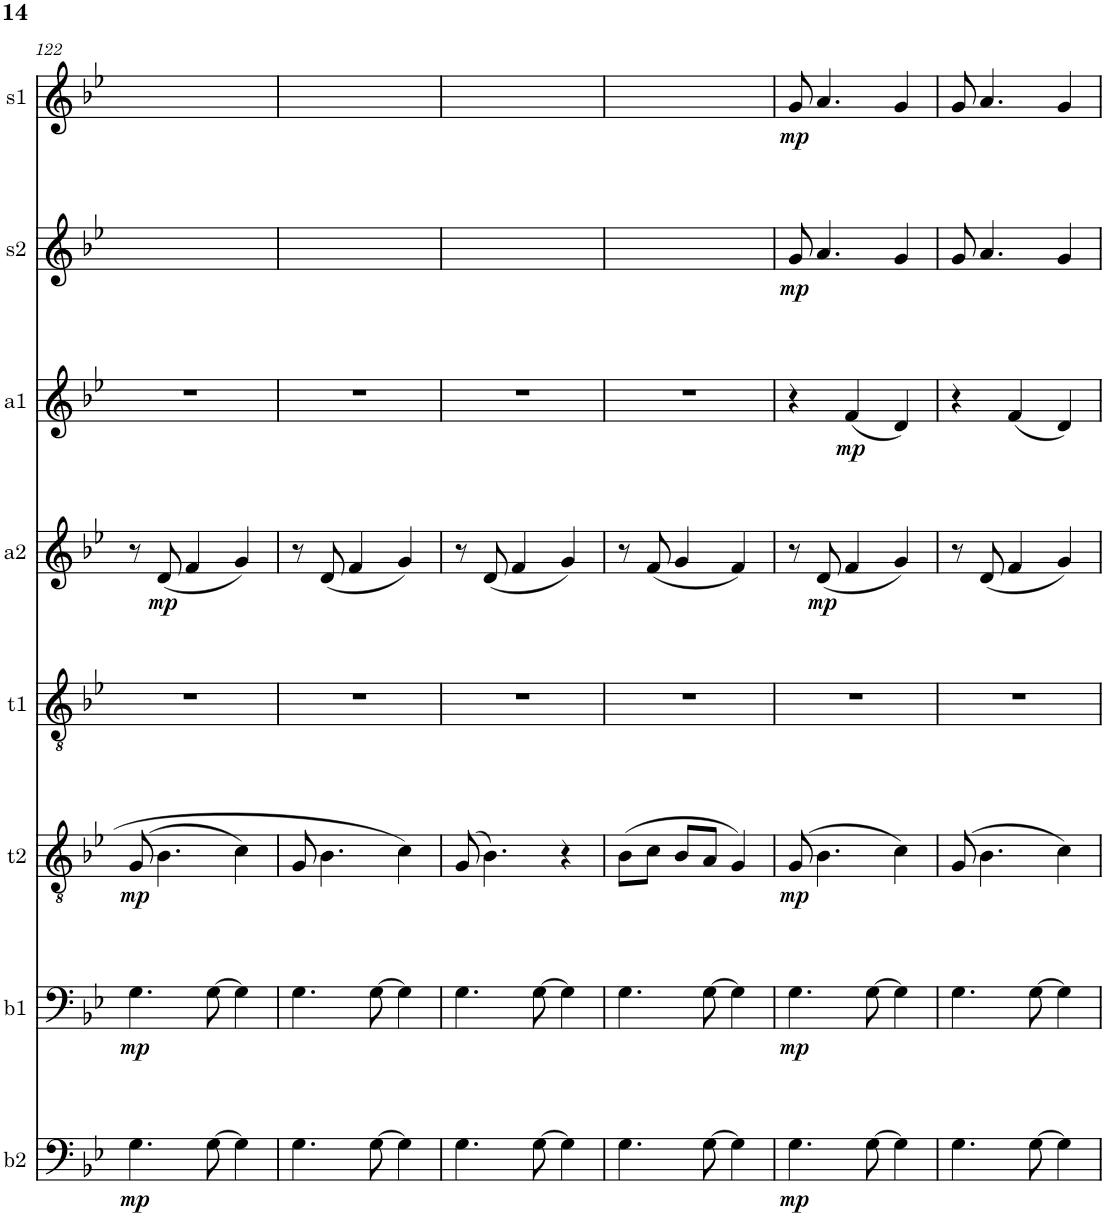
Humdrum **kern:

**kern	**dynam	**kern	**dynam	**kern	**dynam	**kern	**kern	**dynam	**kern	**dynam	**kern	**dynam	**kern	**dynam
*part8	*part8	*part7	*part7	*part6	*part6	*part5	*part4	*part4	*part3	*part3	*part2	*part2	*part1	*part1
*staff8	*staff8	*staff7	*staff7	*staff6	*staff6	*staff5	*staff4	*staff4	*staff3	*staff3	*staff2	*staff2	*staff1	*staff1
*I"b2	*	*I"b1	*	*I"t2	*	*I"t1	*I"a2	*	*I"a1	*	*I"s2	*	*I"s1	*
*I'b2	*	*I'b1	*	*I't2	*	*I't1	*I'a2	*	*I'a1	*	*I's2	*	*I's1	*
!!LO:PB:g=z
*clefF4	*	*clefF4	*	*clefGv2	*	*clefGv2	*clefG2	*	*clefG2	*	*clefG2	*	*clefG2	*
*k[b-e-]	*	*k[b-e-]	*	*k[b-e-]	*	*k[b-e-]	*k[b-e-]	*	*k[b-e-]	*	*k[b-e-]	*	*k[b-e-]	*
*M3/4	*	*M3/4	*	*M3/4	*	*M3/4	*M3/4	*	*M3/4	*	*M3/4	*	*M3/4	*
=122	=122	=122	=122	=122	=122	=122	=122	=122	=122	=122	=122	=122	=122	=122
!	!LO:DY:b	!	!LO:DY:b	!	!LO:DY:b	!	!	!	!	!	!	!	!	!
4.G\	mp	4.G\	mp	(8G/	mp	2.r	8r	.	2.r	.	2.ryy	.	2.ryy	.
!	!	!	!	!	!	!	!	!LO:DY:b	!	!	!	!	!	!
.	.	.	.	4.B-\	.	.	(8d/	mp	.	.	.	.	.	.
.	.	.	.	.	.	.	4f/	.	.	.	.	.	.	.
[8G\	.	[8G\	.	.	.	.	.	.	.	.	.	.	.	.
4G\]	.	4G\]	.	4c\)	.	.	4g/)	.	.	.	.	.	.	.
=123	=123	=123	=123	=123	=123	=123	=123	=123	=123	=123	=123	=123	=123	=123
4.G\	.	4.G\	.	8G/	.	2.r	8r	.	2.r	.	2.ryy	.	2.ryy	.
.	.	.	.	4.B-\	.	.	(8d/	.	.	.	.	.	.	.
.	.	.	.	.	.	.	4f/	.	.	.	.	.	.	.
[8G\	.	[8G\	.	.	.	.	.	.	.	.	.	.	.	.
4G\]	.	4G\]	.	4c\	.	.	4g/)	.	.	.	.	.	.	.
=124	=124	=124	=124	=124	=124	=124	=124	=124	=124	=124	=124	=124	=124	=124
4.G\	.	4.G\	.	(8G/	.	2.r	8r	.	2.r	.	2.ryy	.	2.ryy	.
.	.	.	.	4.B-\)	.	.	(8d/	.	.	.	.	.	.	.
.	.	.	.	.	.	.	4f/	.	.	.	.	.	.	.
[8G\	.	[8G\	.	.	.	.	.	.	.	.	.	.	.	.
4G\]	.	4G\]	.	4r	.	.	4g/)	.	.	.	.	.	.	.
=125	=125	=125	=125	=125	=125	=125	=125	=125	=125	=125	=125	=125	=125	=125
4.G\	.	4.G\	.	(8B-\L	.	2.r	8r	.	2.r	.	2.ryy	.	2.ryy	.
.	.	.	.	8c\J	.	.	(8f/	.	.	.	.	.	.	.
.	.	.	.	8B-/L	.	.	4g/	.	.	.	.	.	.	.
[8G\	.	[8G\	.	8A/J	.	.	.	.	.	.	.	.	.	.
4G\]	.	4G\]	.	4G/)	.	.	4f/)	.	.	.	.	.	.	.
=126	=126	=126	=126	=126	=126	=126	=126	=126	=126	=126	=126	=126	=126	=126
!	!LO:DY:b	!	!LO:DY:b	!	!LO:DY:b	!	!	!	!	!	!	!LO:DY:b	!	!LO:DY:b
4.G\	mp	4.G\	mp	(8G/	mp	2.r	8r	.	4r	.	8g/	mp	8g/	mp
!	!	!	!	!	!	!	!	!LO:DY:b	!	!	!	!	!	!
.	.	.	.	4.B-\	.	.	(8d/	mp	.	.	4.a/	.	4.a/	.
!	!	!	!	!	!	!	!	!	!	!LO:DY:b	!	!	!	!
.	.	.	.	.	.	.	4f/	.	(4f/	mp	.	.	.	.
[8G\	.	[8G\	.	.	.	.	.	.	.	.	.	.	.	.
4G\]	.	4G\]	.	4c\)	.	.	4g/)	.	4d/)	.	4g/	.	4g/	.
=127	=127	=127	=127	=127	=127	=127	=127	=127	=127	=127	=127	=127	=127	=127
4.G\	.	4.G\	.	(8G/	.	2.r	8r	.	4r	.	8g/	.	8g/	.
.	.	.	.	4.B-\	.	.	(8d/	.	.	.	4.a/	.	4.a/	.
.	.	.	.	.	.	.	4f/	.	(4f/	.	.	.	.	.
[8G\	.	[8G\	.	.	.	.	.	.	.	.	.	.	.	.
4G\]	.	4G\]	.	4c\)	.	.	4g/)	.	4d/)	.	4g/	.	4g/	.
=	=	=	=	=	=	=	=	=	=	=	=	=	=	=
*-	*-	*-	*-	*-	*-	*-	*-	*-	*-	*-	*-	*-	*-	*-
